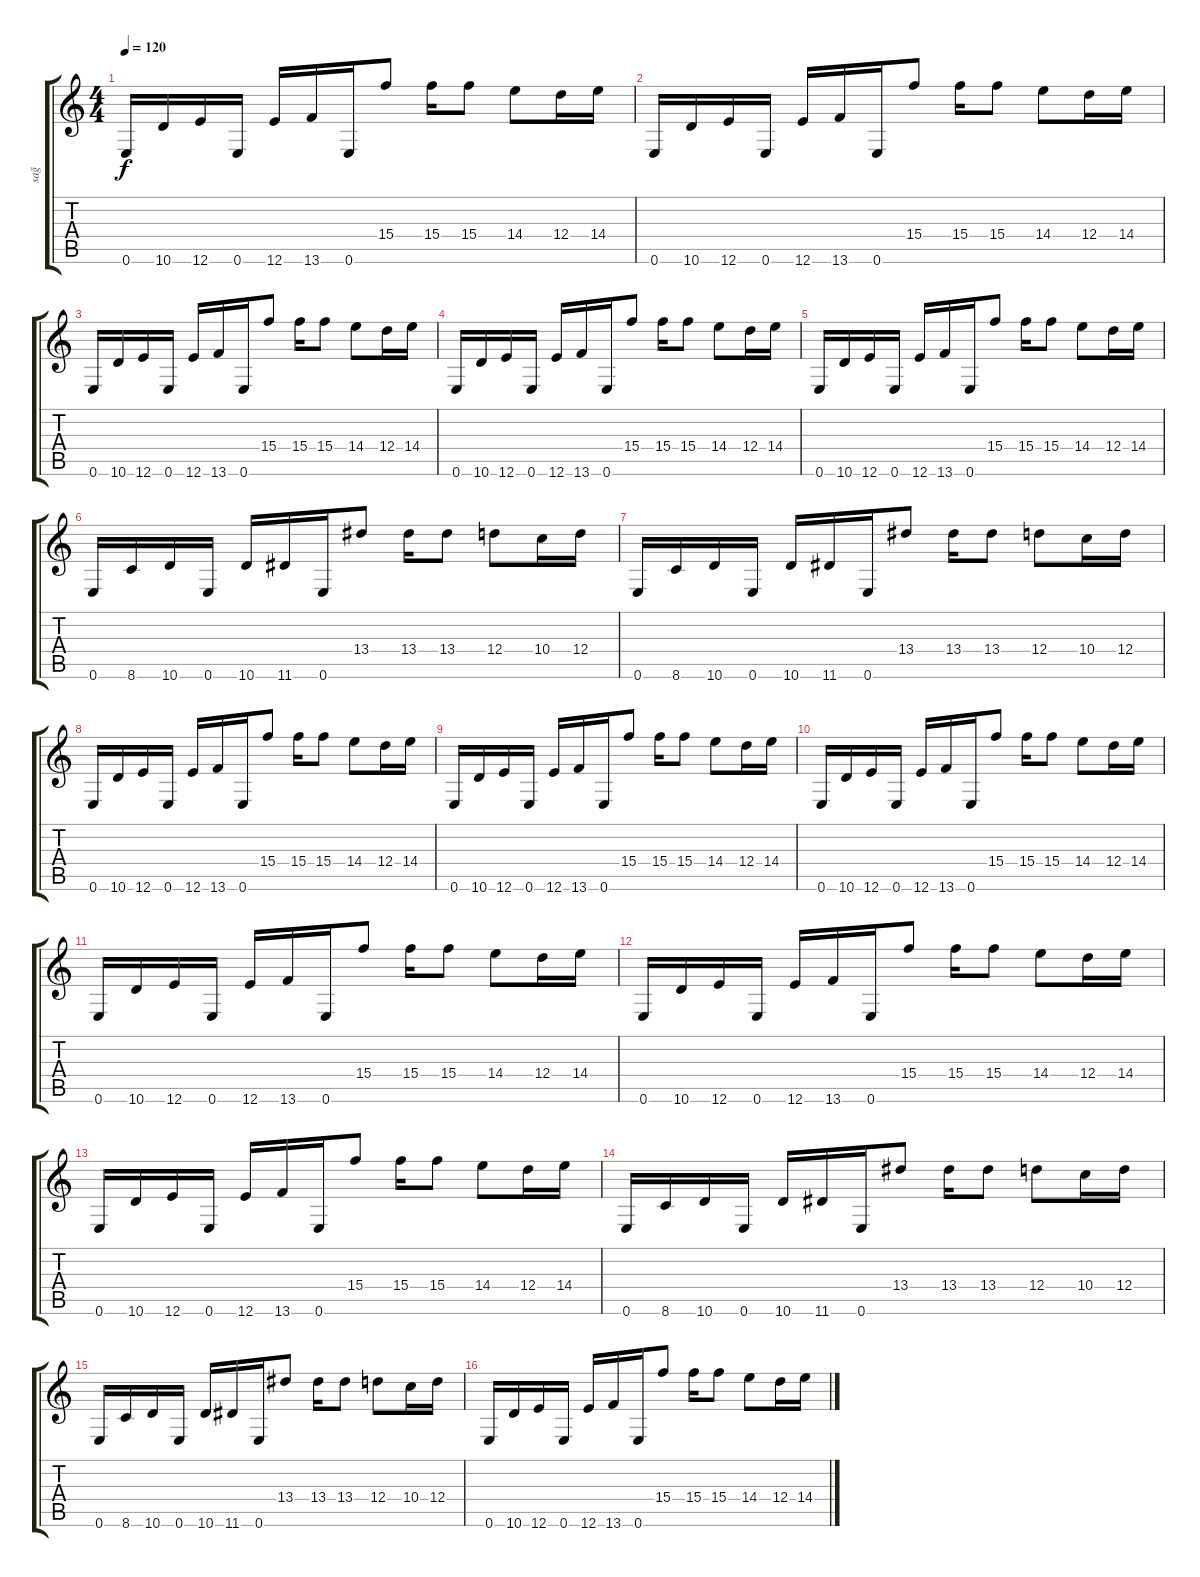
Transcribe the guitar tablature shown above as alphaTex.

\track ("sağ" "sağ") {instrument overdrivenguitar}
\staff {score tabs}
\tuning (E4 B3 G3 D3 A2 E2) {hide}
\ts (4 4)
\tempo 120
\clef g2
\ks c
0.6.16{dy f} 10.6.16 12.6.16 0.6.16 12.6.16 13.6.16 0.6.16 15.4.8 15.4.16 15.4.8 14.4.8 12.4.16 14.4.16 |
0.6.16 10.6.16 12.6.16 0.6.16 12.6.16 13.6.16 0.6.16 15.4.8 15.4.16 15.4.8 14.4.8 12.4.16 14.4.16 |
0.6.16 10.6.16 12.6.16 0.6.16 12.6.16 13.6.16 0.6.16 15.4.8 15.4.16 15.4.8 14.4.8 12.4.16 14.4.16 |
0.6.16 10.6.16 12.6.16 0.6.16 12.6.16 13.6.16 0.6.16 15.4.8 15.4.16 15.4.8 14.4.8 12.4.16 14.4.16 |
0.6.16 10.6.16 12.6.16 0.6.16 12.6.16 13.6.16 0.6.16 15.4.8 15.4.16 15.4.8 14.4.8 12.4.16 14.4.16 |
0.6.16 8.6.16 10.6.16 0.6.16 10.6.16 11.6.16 0.6.16 13.4.8 13.4.16 13.4.8 12.4.8 10.4.16 12.4.16 |
0.6.16 8.6.16 10.6.16 0.6.16 10.6.16 11.6.16 0.6.16 13.4.8 13.4.16 13.4.8 12.4.8 10.4.16 12.4.16 |
0.6.16 10.6.16 12.6.16 0.6.16 12.6.16 13.6.16 0.6.16 15.4.8 15.4.16 15.4.8 14.4.8 12.4.16 14.4.16 |
0.6.16 10.6.16 12.6.16 0.6.16 12.6.16 13.6.16 0.6.16 15.4.8 15.4.16 15.4.8 14.4.8 12.4.16 14.4.16 |
0.6.16 10.6.16 12.6.16 0.6.16 12.6.16 13.6.16 0.6.16 15.4.8 15.4.16 15.4.8 14.4.8 12.4.16 14.4.16 |
0.6.16 10.6.16 12.6.16 0.6.16 12.6.16 13.6.16 0.6.16 15.4.8 15.4.16 15.4.8 14.4.8 12.4.16 14.4.16 |
0.6.16 10.6.16 12.6.16 0.6.16 12.6.16 13.6.16 0.6.16 15.4.8 15.4.16 15.4.8 14.4.8 12.4.16 14.4.16 |
0.6.16 10.6.16 12.6.16 0.6.16 12.6.16 13.6.16 0.6.16 15.4.8 15.4.16 15.4.8 14.4.8 12.4.16 14.4.16 |
0.6.16 8.6.16 10.6.16 0.6.16 10.6.16 11.6.16 0.6.16 13.4.8 13.4.16 13.4.8 12.4.8 10.4.16 12.4.16 |
0.6.16 8.6.16 10.6.16 0.6.16 10.6.16 11.6.16 0.6.16 13.4.8 13.4.16 13.4.8 12.4.8 10.4.16 12.4.16 |
0.6.16 10.6.16 12.6.16 0.6.16 12.6.16 13.6.16 0.6.16 15.4.8 15.4.16 15.4.8 14.4.8 12.4.16 14.4.16
